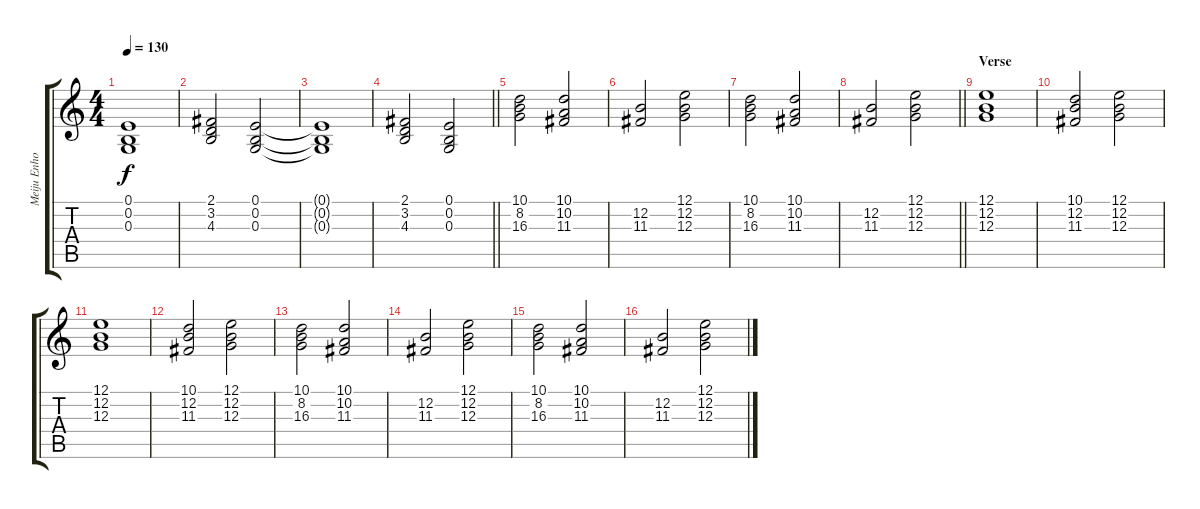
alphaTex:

\track ("Meiju Enho" "Meiju Enho") {instrument stringensemble1}
\staff {score tabs}
\tuning (E4 B3 G3 D3 A2 E2) {hide}
\ts (4 4)
\tempo 130
\clef g2
\ks c
(0.1 0.2 0.3).1{dy f} |
(2.1 3.2 4.3).2 (0.1 0.2 0.3).2 |
(0.1{t} 0.2{t} 0.3{t}).1 |
\barLineRight lightlight
(2.1 3.2 4.3).2 (0.1 0.2 0.3).2 |
\section ("" "")
(10.1 8.2 16.3).2{volume 11 instrument stringensemble1} (10.1 10.2 11.3).2 |
(12.2 11.3).2 (12.1 12.2 12.3).2 |
(10.1 8.2 16.3).2 (10.1 10.2 11.3).2 |
\barLineRight lightlight
(12.2 11.3).2 (12.1 12.2 12.3).2 |
\section ("" "Verse")
(12.1 12.2 12.3).1 |
(10.1 12.2 11.3).2 (12.1 12.2 12.3).2 |
(12.1 12.2 12.3).1 |
(10.1 12.2 11.3).2 (12.1 12.2 12.3).2 |
(10.1 8.2 16.3).2 (10.1 10.2 11.3).2 |
(12.2 11.3).2 (12.1 12.2 12.3).2 |
(10.1 8.2 16.3).2 (10.1 10.2 11.3).2 |
(12.2 11.3).2 (12.1 12.2 12.3).2
